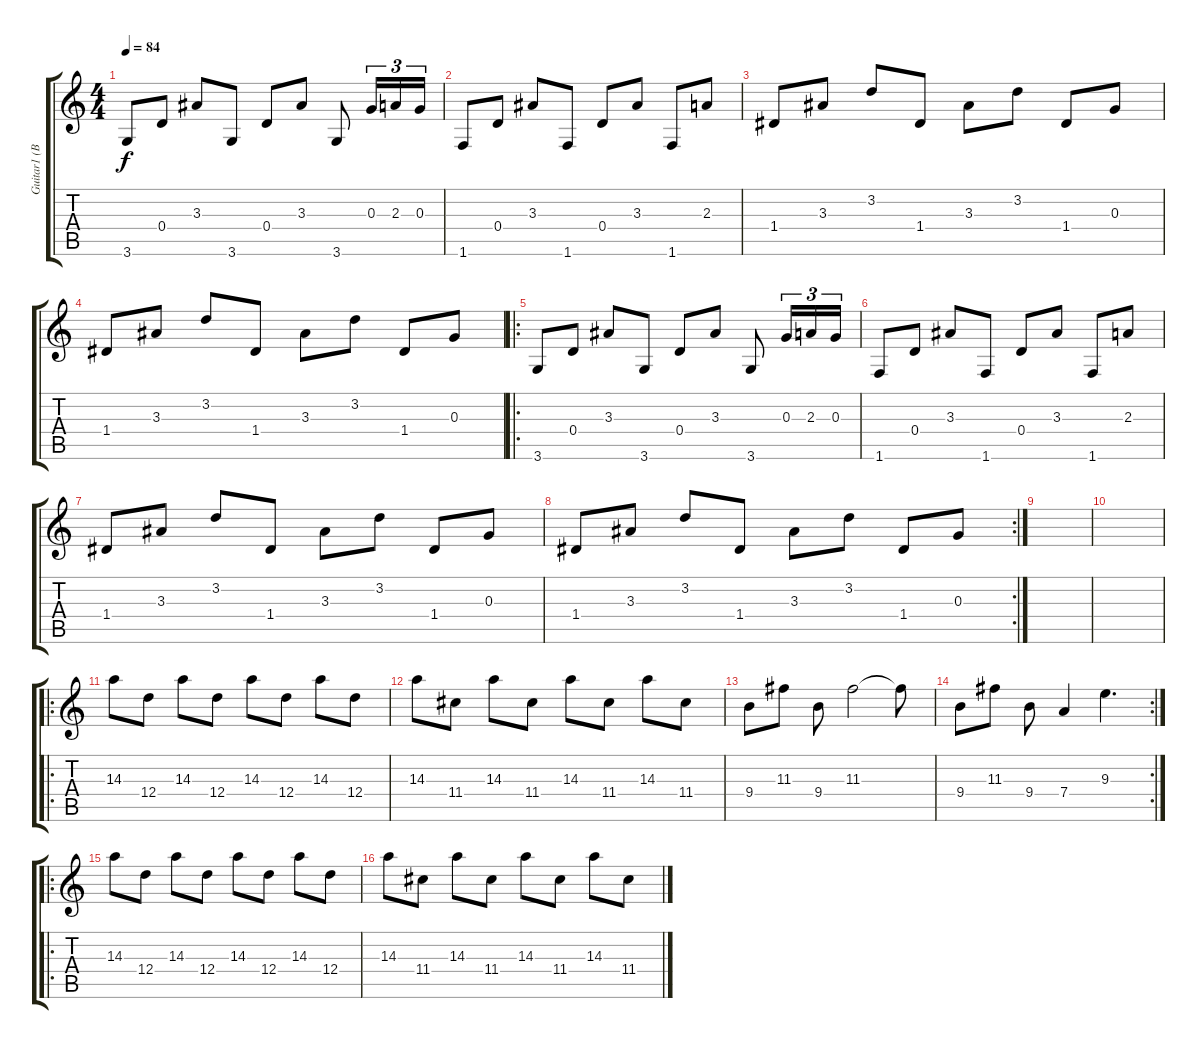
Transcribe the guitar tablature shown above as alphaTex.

\track ("Guitar1 (Bo)" "Guitar1 (B") {instrument acousticguitarnylon}
\staff {score tabs}
\tuning (E4 B3 G3 D3 A2 E2) {hide}
\ts (4 4)
\tempo 84
\clef g2
\ks c
3.6.8{dy f} 0.4.8 3.3.8 3.6.8 0.4.8 3.3.8 3.6.8 0.3.16{tu (3 2)} 2.3.16{tu (3 2)} 0.3.16{tu (3 2)} |
1.6.8 0.4.8 3.3.8 1.6.8 0.4.8 3.3.8 1.6.8 2.3.8 |
1.4.8 3.3.8 3.2.8 1.4.8 3.3.8 3.2.8 1.4.8 0.3.8 |
1.4.8 3.3.8 3.2.8 1.4.8 3.3.8 3.2.8 1.4.8 0.3.8 |
\ro
3.6.8 0.4.8 3.3.8 3.6.8 0.4.8 3.3.8 3.6.8 0.3.16{tu (3 2)} 2.3.16{tu (3 2)} 0.3.16{tu (3 2)} |
1.6.8 0.4.8 3.3.8 1.6.8 0.4.8 3.3.8 1.6.8 2.3.8 |
1.4.8 3.3.8 3.2.8 1.4.8 3.3.8 3.2.8 1.4.8 0.3.8 |
\rc 2
1.4.8 3.3.8 3.2.8 1.4.8 3.3.8 3.2.8 1.4.8 0.3.8 |
|
|
\ro
14.3.8 12.4.8 14.3.8 12.4.8 14.3.8 12.4.8 14.3.8 12.4.8 |
14.3.8 11.4.8 14.3.8 11.4.8 14.3.8 11.4.8 14.3.8 11.4.8 |
9.4.8 11.3.8 9.4.8 11.3.2 11.3{t}.8 |
\rc 2
9.4.8 11.3.8 9.4.8 7.4.4 9.3.4{d} |
\ro
14.3.8 12.4.8 14.3.8 12.4.8 14.3.8 12.4.8 14.3.8 12.4.8 |
14.3.8 11.4.8 14.3.8 11.4.8 14.3.8 11.4.8 14.3.8 11.4.8
